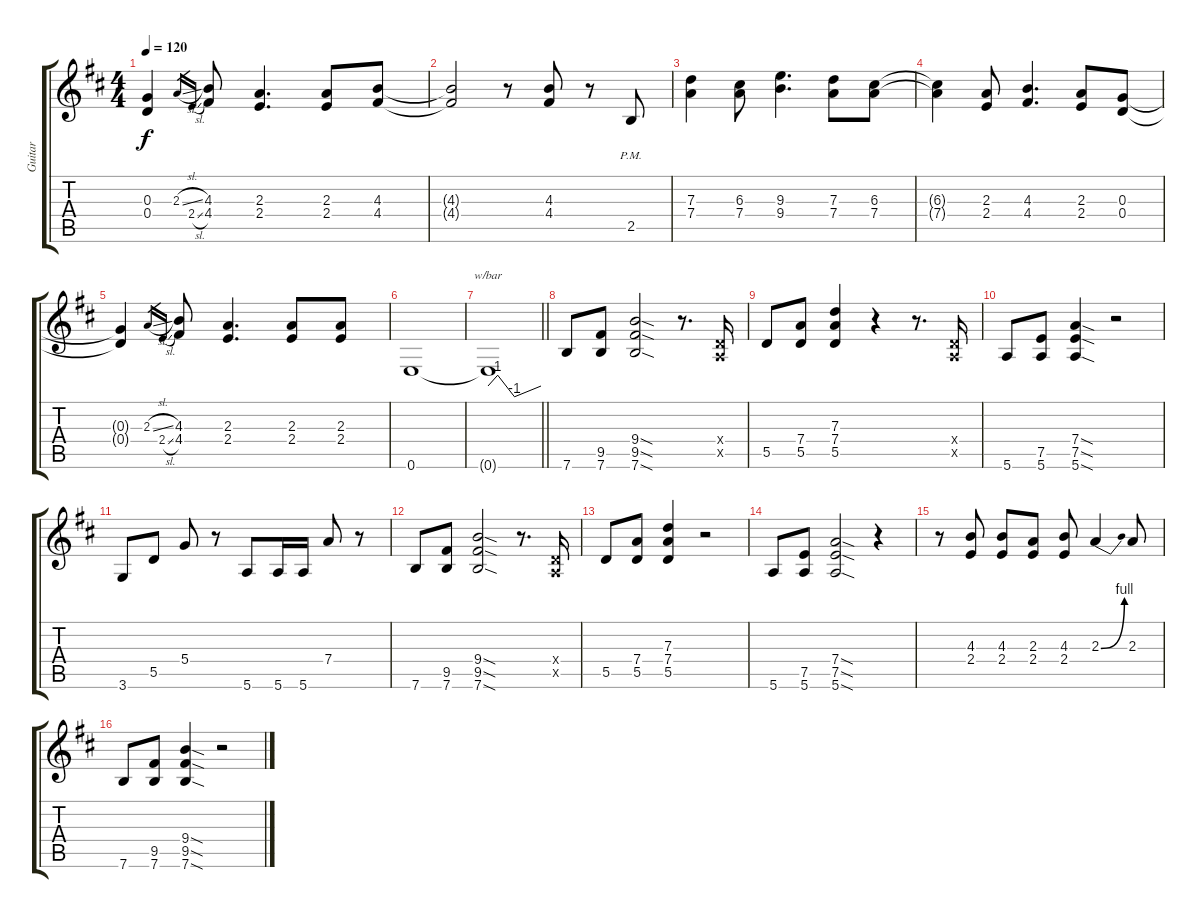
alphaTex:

\track ("Guitar" "Guitar") {instrument distortionguitar}
\staff {score tabs}
\tuning (E4 B3 G3 D3 A2 E2) {hide}
\ts (4 4)
\tempo 120
\clef g2
\ks d
(0.3{t} 0.4{t}).4{dy f} 2.3{sl}.16{gr} 2.4{sl}.16{gr} (4.3 4.4).8 (2.3 2.4).4{d} (2.3 2.4).8 (4.3 4.4).8 |
(4.3{t} 4.4{t}).2 r.8 (4.3 4.4).8 r.8 2.5{pm}.8 |
(7.3 7.4).4 (6.3 7.4).8 (9.3 9.4).4{d} (7.3 7.4).8 (6.3 7.4).8 |
(6.3{t} 7.4{t}).4 (2.3 2.4).8 (4.3 4.4).4{d} (2.3 2.4).8 (0.3 0.4).8 |
(0.3{t} 0.4{t}).4 2.3{sl}.16{gr} 2.4{sl}.16{gr} (4.3 4.4).8 (2.3 2.4).4{d} (2.3 2.4).8 (2.3 2.4).8 |
0.6.1 |
\barLineRight lightlight
0.6{t}.1{tbe (custom default 0 0 11 4 30 -4 60 0)} |
7.6.8 (9.5 7.6).8 (9.4{sod} 9.5{sod} 7.6{sod}).2 r.8{d} (0.4{x} 0.5{x}).16 |
5.5.8 (7.4 5.5).8 (7.3 7.4 5.5).4 r.4 r.8{d} (0.4{x} 0.5{x}).16 |
5.6.8 (7.5 5.6).8 (7.4{sod} 7.5{sod} 5.6{sod}).4 r.2 |
3.6.8 5.5.8 5.4.8 r.8 5.6.8 5.6.16 5.6.16 7.4.8 r.8 |
7.6.8 (9.5 7.6).8 (9.4{sod} 9.5{sod} 7.6{sod}).2 r.8{d} (0.4{x} 0.5{x}).16 |
5.5.8 (7.4 5.5).8 (7.3 7.4 5.5).4 r.2 |
5.6.8 (7.5 5.6).8 (7.4{sod} 7.5{sod} 5.6{sod}).2 r.4 |
r.8 (4.3 2.4).8 (4.3 2.4).8 (2.3 2.4).8 (4.3 2.4).8 2.3{be (bend 0 0 60 4)}.4 2.3.8 |
7.6.8 (9.5 7.6).8 (9.4{sod} 9.5{sod} 7.6{sod}).4 r.2
